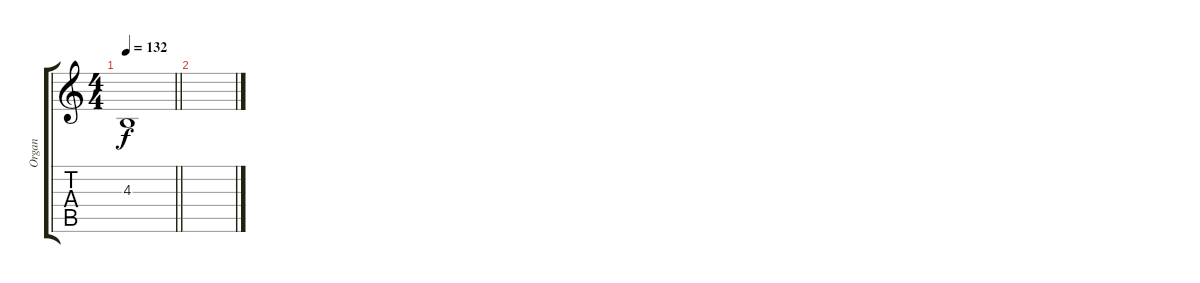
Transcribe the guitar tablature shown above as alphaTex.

\track ("Organ" "Organ") {instrument drawbarorgan}
\staff {score tabs}
\tuning (E4 B3 G3 D3 A2 E2) {hide}
\ts (4 4)
\section ("" "")
\tempo 132
\clef g2
\barLineRight lightlight
\ks c
4.3{t}.1{dy f} |
\section ("" "")
